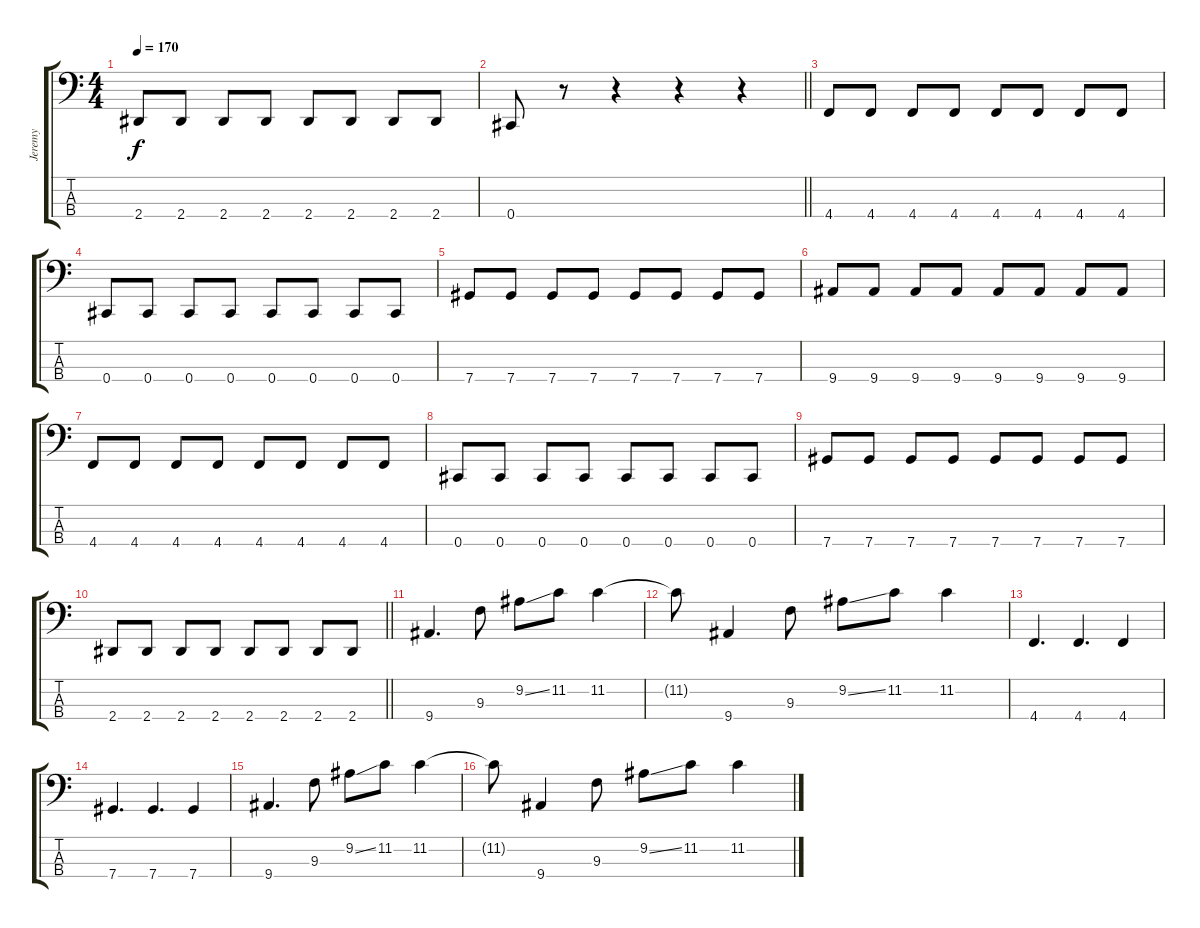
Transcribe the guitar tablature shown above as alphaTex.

\track ("Jeremy" "Jeremy") {instrument electricbassfinger}
\staff {score tabs}
\tuning (Gb2 Db2 Ab1 Db1) {hide}
\ts (4 4)
\tempo 170
\clef f4
\ks c
2.4.8{dy f} 2.4.8 2.4.8 2.4.8 2.4.8 2.4.8 2.4.8 2.4.8 |
\barLineRight lightlight
0.4.8 r.8 r.4 r.4 r.4 |
\section ("" "")
4.4.8 4.4.8 4.4.8 4.4.8 4.4.8 4.4.8 4.4.8 4.4.8 |
0.4.8 0.4.8 0.4.8 0.4.8 0.4.8 0.4.8 0.4.8 0.4.8 |
7.4.8 7.4.8 7.4.8 7.4.8 7.4.8 7.4.8 7.4.8 7.4.8 |
9.4.8 9.4.8 9.4.8 9.4.8 9.4.8 9.4.8 9.4.8 9.4.8 |
4.4.8 4.4.8 4.4.8 4.4.8 4.4.8 4.4.8 4.4.8 4.4.8 |
0.4.8 0.4.8 0.4.8 0.4.8 0.4.8 0.4.8 0.4.8 0.4.8 |
7.4.8 7.4.8 7.4.8 7.4.8 7.4.8 7.4.8 7.4.8 7.4.8 |
\barLineRight lightlight
2.4.8 2.4.8 2.4.8 2.4.8 2.4.8 2.4.8 2.4.8 2.4.8 |
\section ("" "")
9.4.4{d} 9.3.8 9.2{ss}.8 11.2.8 11.2.4 |
11.2{t}.8 9.4.4 9.3.8 9.2{ss}.8 11.2.8 11.2.4 |
4.4.4{d} 4.4.4{d} 4.4.4 |
7.4.4{d} 7.4.4{d} 7.4.4 |
9.4.4{d} 9.3.8 9.2{ss}.8 11.2.8 11.2.4 |
11.2{t}.8 9.4.4 9.3.8 9.2{ss}.8 11.2.8 11.2.4
